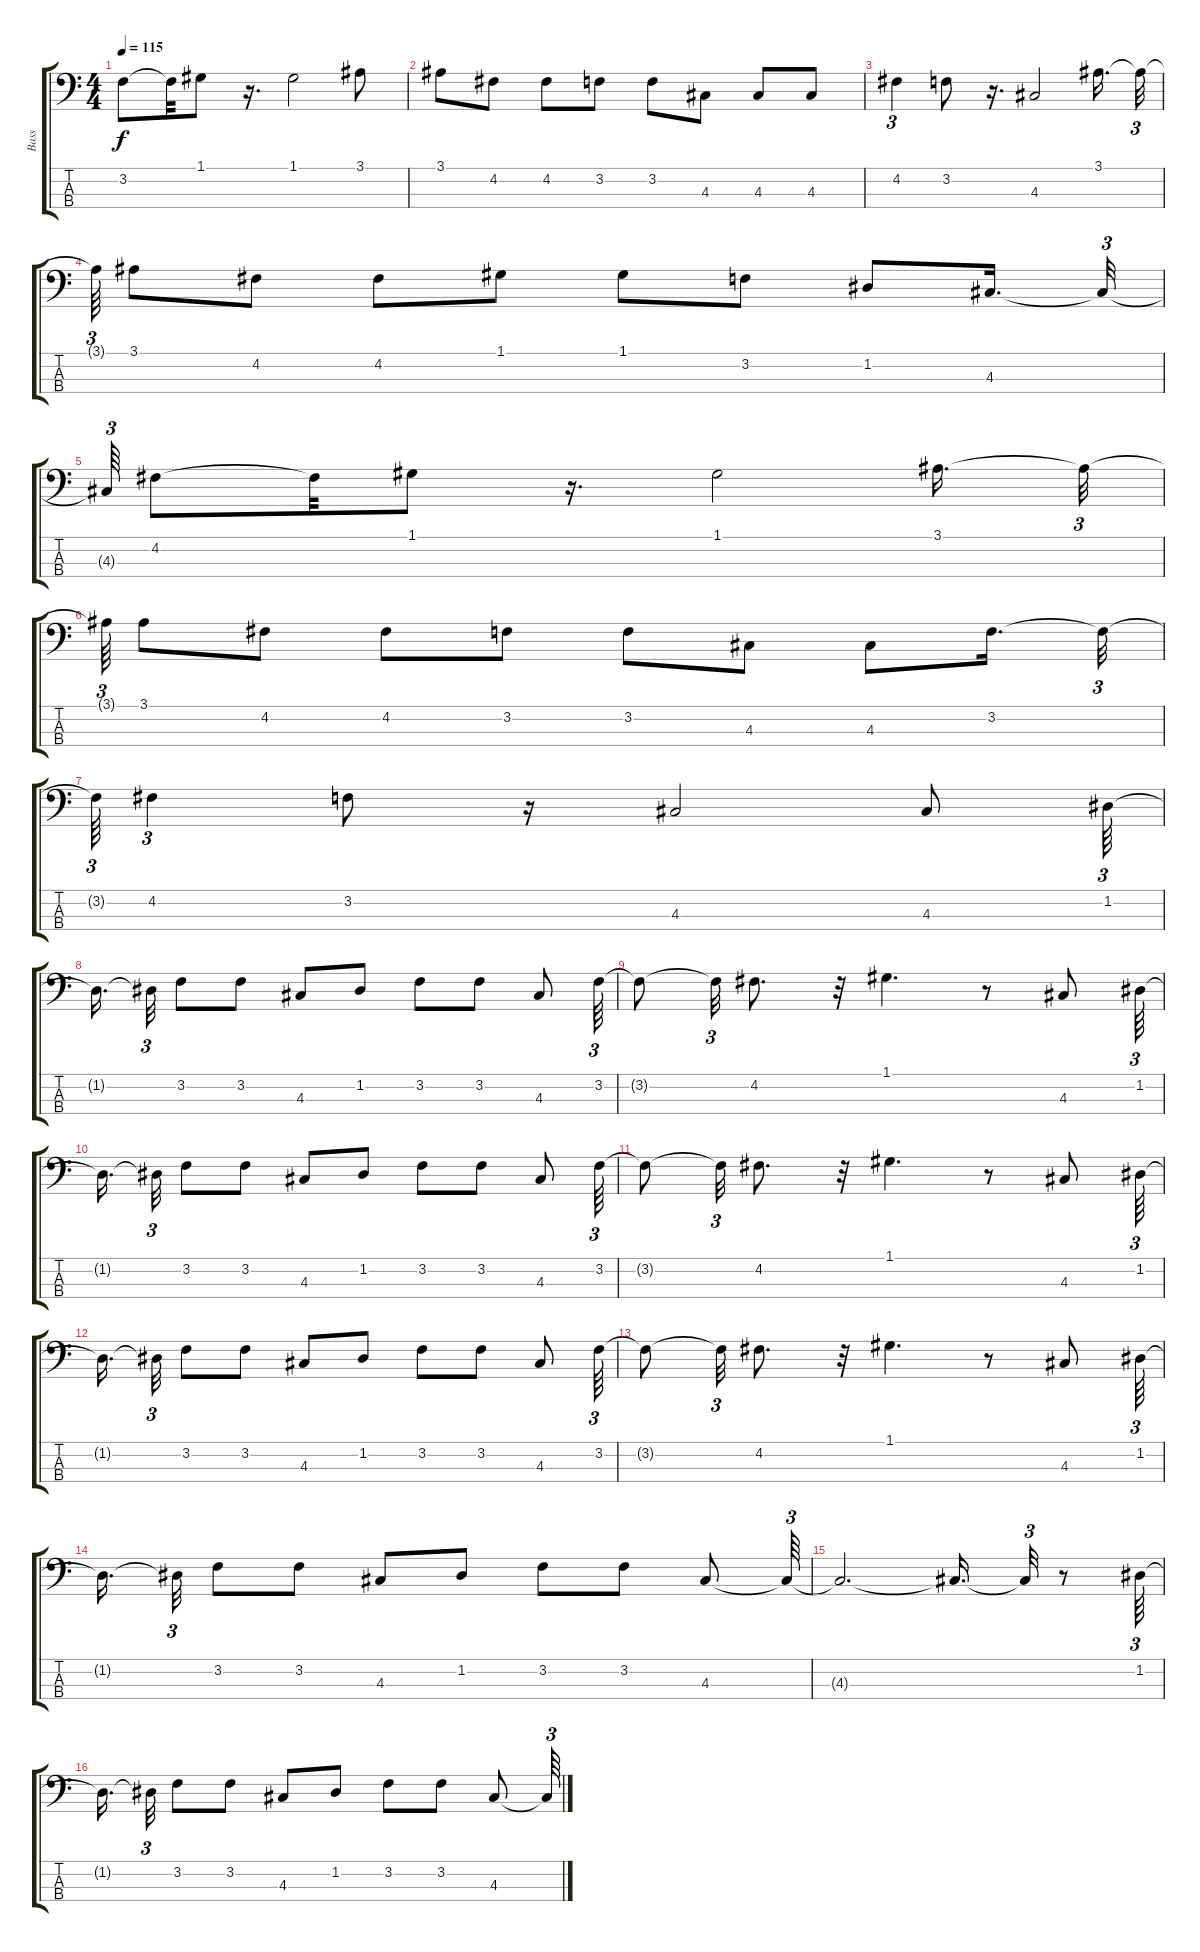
\track ("Bass" "Bass") {instrument electricbassfinger}
\staff {score tabs}
\tuning (G2 D2 A1 E1) {hide}
\ts (4 4)
\tempo 115
\clef f4
\ks c
3.2.8{dy f} 3.2{t}.32 1.1.8 r.16{d} 1.1.2 3.1.8 |
3.1.8 4.2.8 4.2.8 3.2.8 3.2.8 4.3.8 4.3.8 4.3.8 |
4.2.4{tu (3 2)} 3.2.8 r.16{d} 4.3.2 3.1.16{d} 3.1{t}.32{tu (3 2)} |
3.1{t}.64{tu (3 2)} 3.1.8 4.2.8 4.2.8 1.1.8 1.1.8 3.2.8 1.2.8 4.3.16{d} 4.3{t}.32{tu (3 2)} |
4.3{t}.64{tu (3 2)} 4.2.8 4.2{t}.32 1.1.8 r.16{d} 1.1.2 3.1.16{d} 3.1{t}.32{tu (3 2)} |
3.1{t}.64{tu (3 2)} 3.1.8 4.2.8 4.2.8 3.2.8 3.2.8 4.3.8 4.3.8 3.2.16{d} 3.2{t}.32{tu (3 2)} |
3.2{t}.64{tu (3 2)} 4.2.4{tu (3 2)} 3.2.8 r.16 4.3.2 4.3.8 1.2.64{tu (3 2)} |
1.2{t}.16{d} 1.2{t}.32{tu (3 2)} 3.2.8 3.2.8 4.3.8 1.2.8 3.2.8 3.2.8 4.3.8 3.2.64{tu (3 2)} |
3.2{t}.8 3.2{t}.32{tu (3 2)} 4.2.8{d} r.32 1.1.4{d} r.8 4.3.8 1.2.64{tu (3 2)} |
1.2{t}.16{d} 1.2{t}.32{tu (3 2)} 3.2.8 3.2.8 4.3.8 1.2.8 3.2.8 3.2.8 4.3.8 3.2.64{tu (3 2)} |
3.2{t}.8 3.2{t}.32{tu (3 2)} 4.2.8{d} r.32 1.1.4{d} r.8 4.3.8 1.2.64{tu (3 2)} |
1.2{t}.16{d} 1.2{t}.32{tu (3 2)} 3.2.8 3.2.8 4.3.8 1.2.8 3.2.8 3.2.8 4.3.8 3.2.64{tu (3 2)} |
3.2{t}.8 3.2{t}.32{tu (3 2)} 4.2.8{d} r.32 1.1.4{d} r.8 4.3.8 1.2.64{tu (3 2)} |
1.2{t}.16{d} 1.2{t}.32{tu (3 2)} 3.2.8 3.2.8 4.3.8 1.2.8 3.2.8 3.2.8 4.3.8 4.3{t}.64{tu (3 2)} |
4.3{t}.2{d} 4.3{t}.16{d} 4.3{t}.32{tu (3 2)} r.8 1.2.64{tu (3 2)} |
1.2{t}.16{d} 1.2{t}.32{tu (3 2)} 3.2.8 3.2.8 4.3.8 1.2.8 3.2.8 3.2.8 4.3.8 4.3{t}.64{tu (3 2)}
